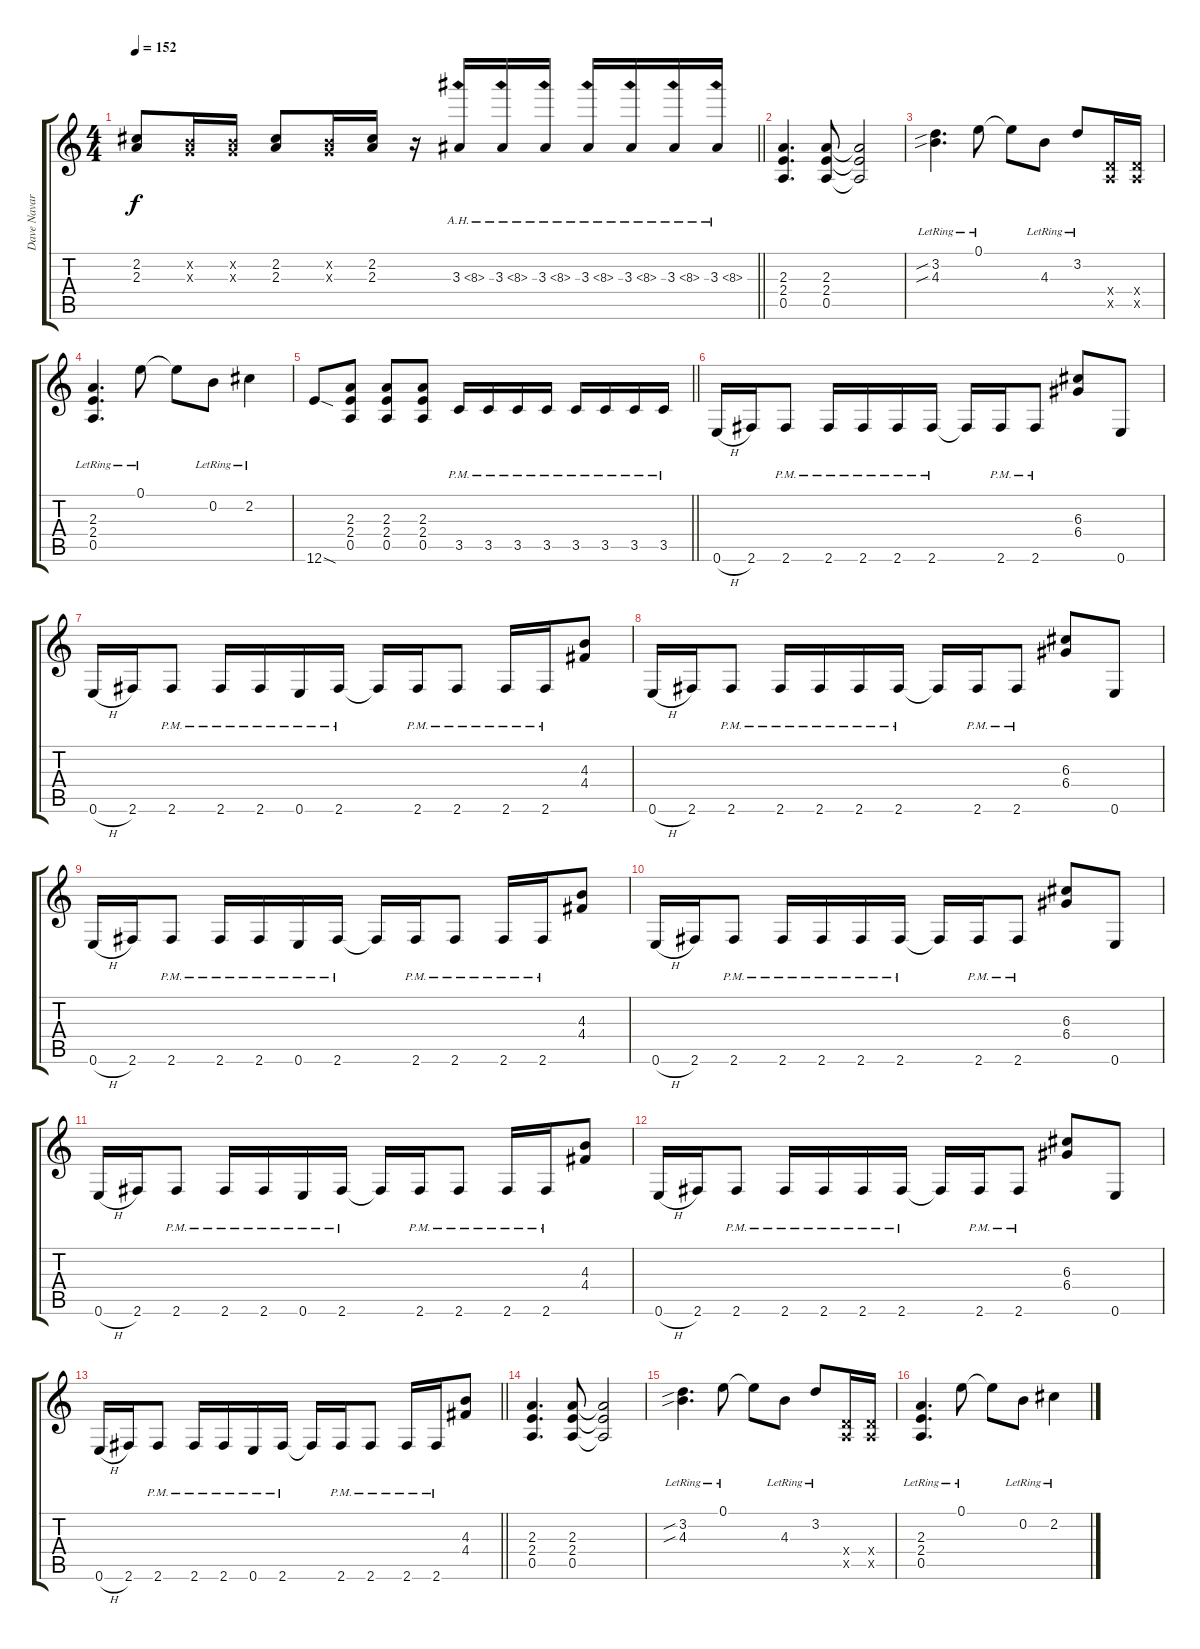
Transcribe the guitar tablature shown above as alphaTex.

\track ("Dave Navarro (Guitar 1)" "Dave Navar") {instrument distortionguitar}
\staff {score tabs}
\tuning (E4 B3 G3 D3 A2 E2) {hide}
\ts (4 4)
\tempo 152
\clef g2
\barLineRight lightlight
\ks c
(2.2 2.3).8{dy f} (0.2{x} 0.3{x}).16 (0.2{x} 0.3{x}).16 (2.2 2.3).8 (0.2{x} 0.3{x}).16 (2.2 2.3).16 r.16 3.3{ah 5}.16 3.3{ah 5}.16 3.3{ah 5}.16 3.3{ah 5}.16 3.3{ah 5}.16 3.3{ah 5}.16 3.3{ah 5}.16 |
(2.3 2.4 0.5).4{d} (2.3 2.4 0.5).8 (2.3{t} 2.4{t} 0.5{t}).2 |
(3.2{sib lr} 4.3{sib lr}).4{d} 0.1{lr}.8 0.1{t}.8 4.3{lr}.8 3.2{lr}.8 (0.4{x} 0.5{x}).16 (0.4{x} 0.5{x}).16 |
(2.3{lr} 2.4{lr} 0.5{lr}).4{d} 0.1{lr}.8 0.1{t}.8 0.2{lr}.8 2.2{lr}.4 |
\barLineRight lightlight
12.6{sod}.8 (2.3 2.4 0.5).8 (2.3 2.4 0.5).8 (2.3 2.4 0.5).8 3.5{pm}.16 3.5{pm}.16 3.5{pm}.16 3.5{pm}.16 3.5{pm}.16 3.5{pm}.16 3.5{pm}.16 3.5{pm}.16 |
0.6{h}.16 2.6.16 2.6{pm}.8 2.6{pm}.16 2.6{pm}.16 2.6{pm}.16 2.6{pm}.16 2.6{t}.16 2.6{pm}.16 2.6{pm}.8 (6.3 6.4).8 0.6.8 |
0.6{h}.16 2.6.16 2.6{pm}.8 2.6{pm}.16 2.6{pm}.16 0.6{pm}.16 2.6{pm}.16 2.6{t}.16 2.6{pm}.16 2.6{pm}.8 2.6{pm}.16 2.6{pm}.16 (4.3 4.4).8 |
0.6{h}.16 2.6.16 2.6{pm}.8 2.6{pm}.16 2.6{pm}.16 2.6{pm}.16 2.6{pm}.16 2.6{t}.16 2.6{pm}.16 2.6{pm}.8 (6.3 6.4).8 0.6.8 |
0.6{h}.16 2.6.16 2.6{pm}.8 2.6{pm}.16 2.6{pm}.16 0.6{pm}.16 2.6{pm}.16 2.6{t}.16 2.6{pm}.16 2.6{pm}.8 2.6{pm}.16 2.6{pm}.16 (4.3 4.4).8 |
0.6{h}.16 2.6.16 2.6{pm}.8 2.6{pm}.16 2.6{pm}.16 2.6{pm}.16 2.6{pm}.16 2.6{t}.16 2.6{pm}.16 2.6{pm}.8 (6.3 6.4).8 0.6.8 |
0.6{h}.16 2.6.16 2.6{pm}.8 2.6{pm}.16 2.6{pm}.16 0.6{pm}.16 2.6{pm}.16 2.6{t}.16 2.6{pm}.16 2.6{pm}.8 2.6{pm}.16 2.6{pm}.16 (4.3 4.4).8 |
0.6{h}.16 2.6.16 2.6{pm}.8 2.6{pm}.16 2.6{pm}.16 2.6{pm}.16 2.6{pm}.16 2.6{t}.16 2.6{pm}.16 2.6{pm}.8 (6.3 6.4).8 0.6.8 |
\barLineRight lightlight
0.6{h}.16 2.6.16 2.6{pm}.8 2.6{pm}.16 2.6{pm}.16 0.6{pm}.16 2.6{pm}.16 2.6{t}.16 2.6{pm}.16 2.6{pm}.8 2.6{pm}.16 2.6{pm}.16 (4.3 4.4).8 |
(2.3 2.4 0.5).4{d} (2.3 2.4 0.5).8 (2.3{t} 2.4{t} 0.5{t}).2 |
(3.2{sib lr} 4.3{sib lr}).4{d} 0.1{lr}.8 0.1{t}.8 4.3{lr}.8 3.2{lr}.8 (0.4{x} 0.5{x}).16 (0.4{x} 0.5{x}).16 |
(2.3{lr} 2.4{lr} 0.5{lr}).4{d} 0.1{lr}.8 0.1{t}.8 0.2{lr}.8 2.2{lr}.4
